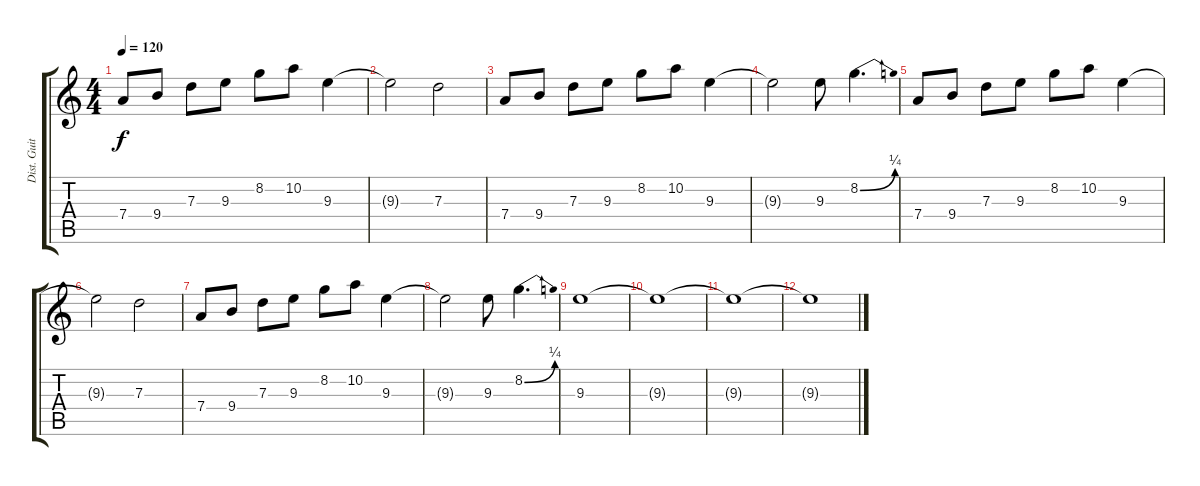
\track ("Dist. Guitar Lead" "Dist. Guit") {instrument overdrivenguitar}
\staff {score tabs}
\tuning (E4 B3 G3 D3 A2 E2) {hide}
\ts (4 4)
\tempo 120
\clef g2
\ks c
7.4.8{dy f} 9.4.8 7.3.8 9.3.8 8.2.8 10.2.8 9.3.4 |
9.3{t}.2 7.3.2 |
7.4.8 9.4.8 7.3.8 9.3.8 8.2.8 10.2.8 9.3.4 |
9.3{t}.2 9.3.8 8.2{be (bend 0 0 60 1)}.4{d} |
7.4.8 9.4.8 7.3.8 9.3.8 8.2.8 10.2.8 9.3.4 |
9.3{t}.2 7.3.2 |
7.4.8 9.4.8 7.3.8 9.3.8 8.2.8 10.2.8 9.3.4 |
9.3{t}.2 9.3.8 8.2{be (bend 0 0 60 1)}.4{d} |
9.3.1{volume 0} |
9.3{t}.1 |
9.3{t}.1 |
9.3{t}.1
